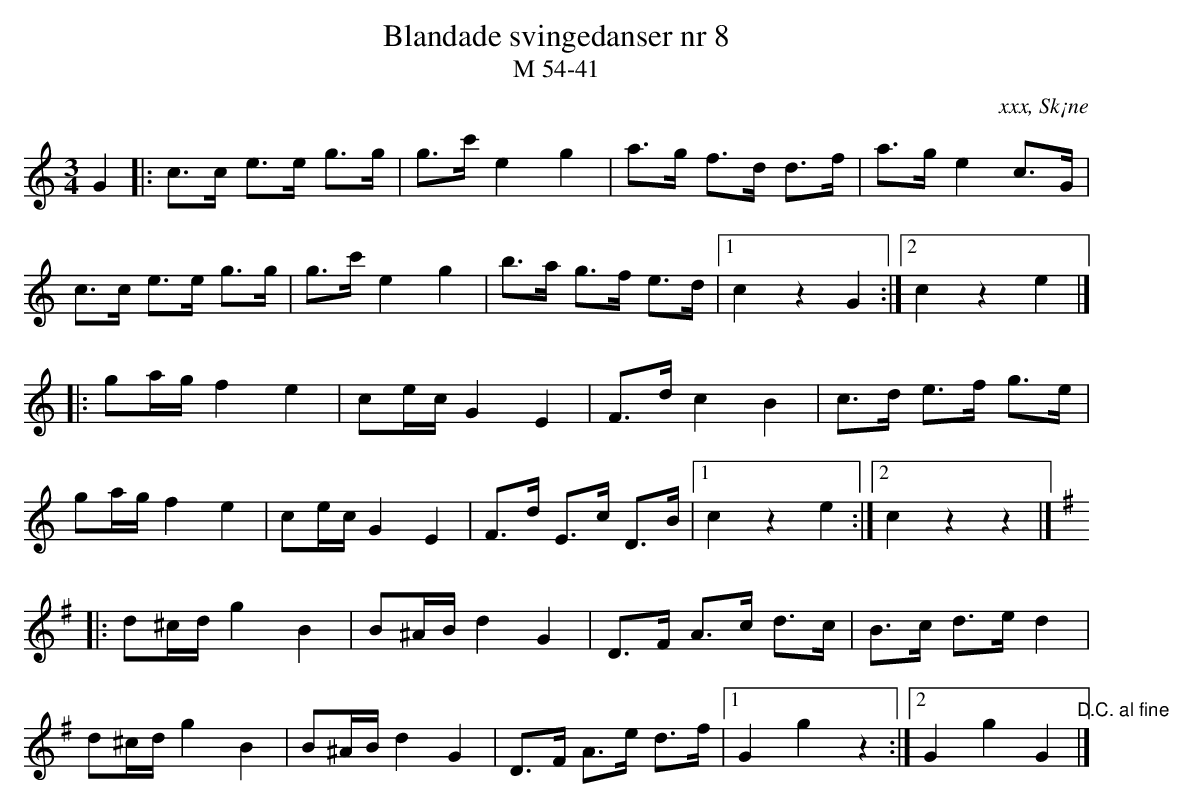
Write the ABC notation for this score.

X:1
T:Blandade svingedanser nr 8
T:M 54-41
O:xxx, Sk¡ne
M:3/4
L:1/8
Q:108
K:C
G2 |: c>c e>e g>g | g>c' e2 g2 | a>g f>d d>f | a>g e2 c>G |
c>c e>e g>g | g>c' e2 g2 | b>a g>f e>d |1 c2 z2 G2 :|2 c2 z2 e2 |]
|: ga/g/ f2 e2 | ce/c/G2 E2 | F>d c2 B2 | c>d e>f g>e |
ga/g/ f2 e2 | ce/c/G2 E2 | F>d E>c D>B |1 c2 z2 e2 :|2 c2 z2 z2 |]
[K:G] |: d^c/d/ g2 B2 | B^A/B/ d2 G2 | D>F A>c d>c | B>c d>e d2 |
d^c/d/ g2 B2 | B^A/B/ d2 G2 | D>F A>e d>f |1 G2 g2 z2 :|2 G2 g2 G2 "D.C. al fine"|]
